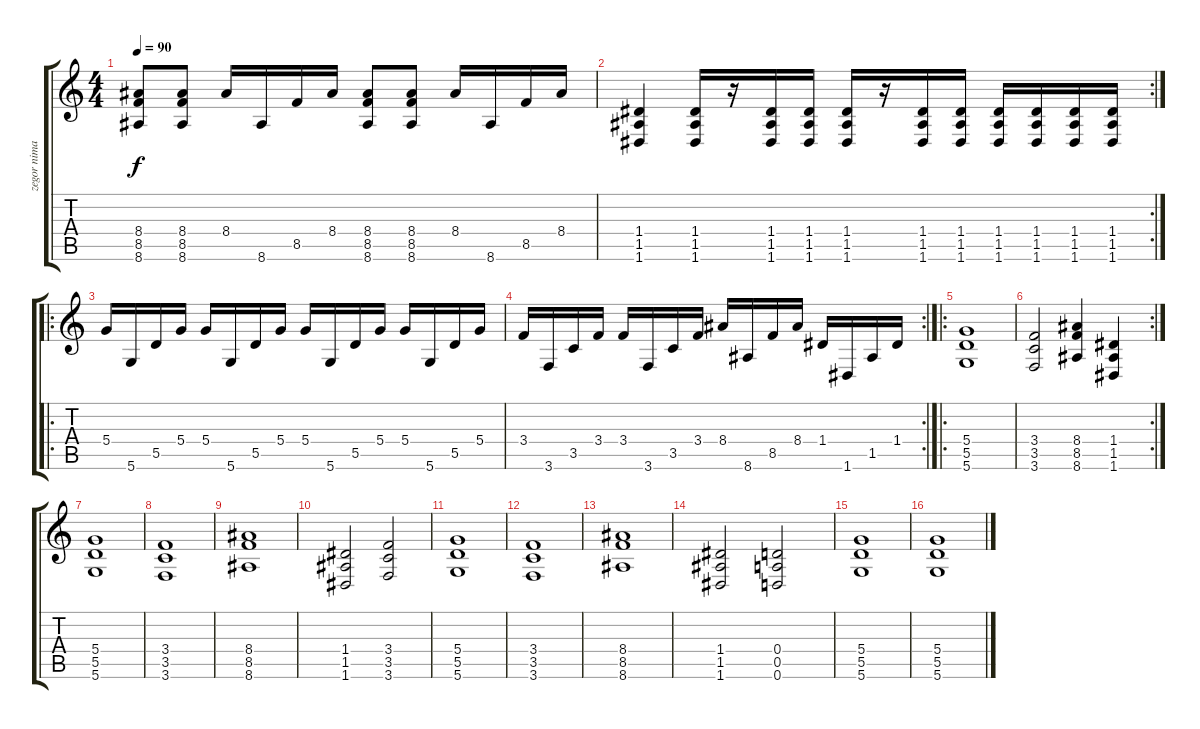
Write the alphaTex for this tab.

\track ("zegor nimajinb" "zegor nima") {instrument distortionguitar}
\staff {score tabs}
\tuning (E4 B3 G3 D3 A2 D2) {hide}
\ts (4 4)
\tempo 90
\clef g2
\ks c
(8.4 8.5 8.6).8{dy f} (8.4 8.5 8.6).8 8.4.16 8.6.16 8.5.16 8.4.16 (8.4 8.5 8.6).8 (8.4 8.5 8.6).8 8.4.16 8.6.16 8.5.16 8.4.16 |
\rc 2
(1.4 1.5 1.6).4 (1.4 1.5 1.6).16 r.16 (1.4 1.5 1.6).16 (1.4 1.5 1.6).16 (1.4 1.5 1.6).16 r.16 (1.4 1.5 1.6).16 (1.4 1.5 1.6).16 (1.4 1.5 1.6).16 (1.4 1.5 1.6).16 (1.4 1.5 1.6).16 (1.4 1.5 1.6).16 |
\ro
5.4.16 5.6.16 5.5.16 5.4.16 5.4.16 5.6.16 5.5.16 5.4.16 5.4.16 5.6.16 5.5.16 5.4.16 5.4.16 5.6.16 5.5.16 5.4.16 |
\rc 2
3.4.16 3.6.16 3.5.16 3.4.16 3.4.16 3.6.16 3.5.16 3.4.16 8.4.16 8.6.16 8.5.16 8.4.16 1.4.16 1.6.16 1.5.16 1.4.16 |
\ro
(5.4 5.5 5.6).1 |
\rc 2
(3.4 3.5 3.6).2 (8.4 8.5 8.6).4 (1.4 1.5 1.6).4 |
(5.4 5.5 5.6).1 |
(3.4 3.5 3.6).1 |
(8.4 8.5 8.6).1 |
(1.4 1.5 1.6).2 (3.4 3.5 3.6).2 |
(5.4 5.5 5.6).1 |
(3.4 3.5 3.6).1 |
(8.4 8.5 8.6).1 |
(1.4 1.5 1.6).2 (0.4 0.5 0.6).2 |
(5.4 5.5 5.6).1 |
(5.4 5.5 5.6).1
